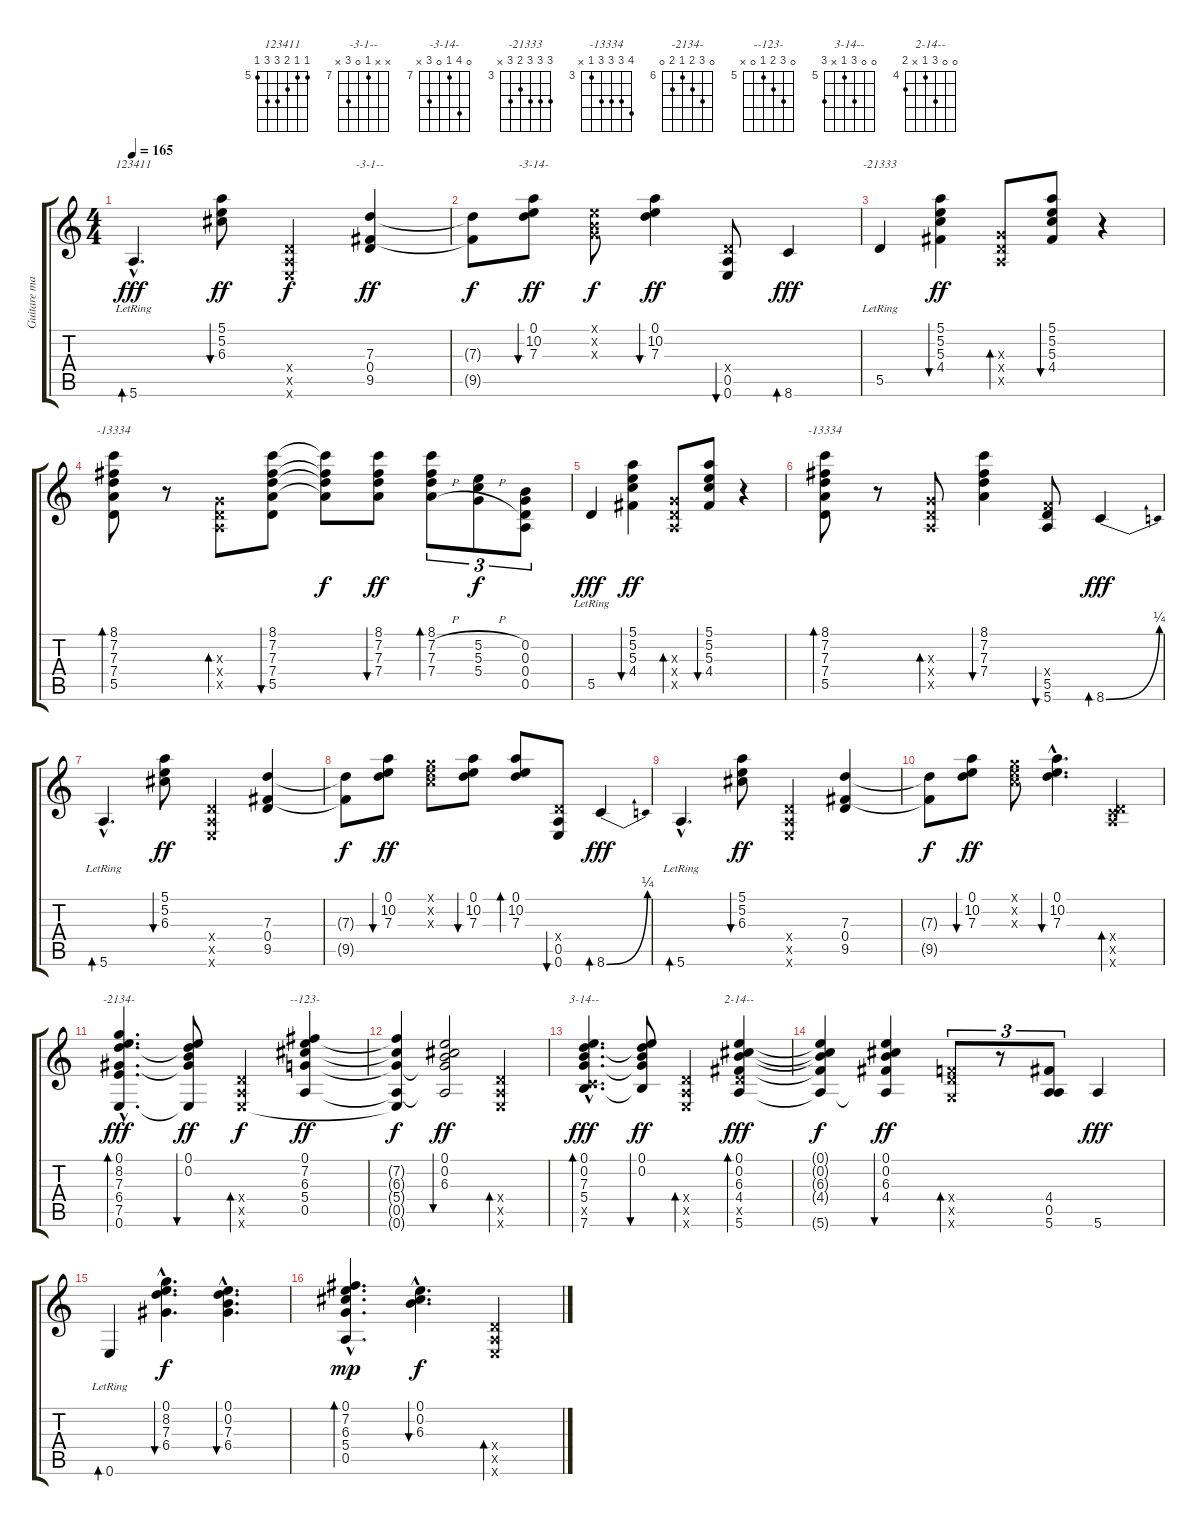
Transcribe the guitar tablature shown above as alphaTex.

\track ("Guitare mars 2001" "Guitare ma") {instrument acousticguitarnylon}
\staff {score tabs}
\tuning (E4 B3 G3 D3 A2 E2) {hide}
\chord ("123411" 5 5 6 7 7 5) {firstfret 5}
\chord ("-3-1--" x x 7 0 9 x) {firstfret 7}
\chord ("-3-14-" 0 10 7 0 9 x) {firstfret 7}
\chord ("-21333" 5 5 5 4 5 x) {firstfret 3}
\chord ("-13334" 8 7 7 7 5 x) {firstfret 5}
\chord ("-13334" 6 5 5 5 3 x) {firstfret 3}
\chord ("-2134-" 0 8 7 6 7 0) {firstfret 6}
\chord ("--123-" 0 7 6 5 0 x) {firstfret 5}
\chord ("3-14--" 0 0 7 5 x 7) {firstfret 5}
\chord ("2-14--" 0 0 6 4 x 5) {firstfret 4}
\ts (4 4)
\tempo 165
\clef g2
\ks c
5.6{hac lr}.4{d bd 30 ch "123411" dy fff} (5.1 5.2 6.3).8{bu 30 dy ff} (0.4{x} 0.5{x} 0.6{x}).4{dy f} (7.3 0.4 9.5).4{ch "-3-1--" dy ff} |
(7.3{t} 9.5{t}).8{dy f} (0.1 10.2 7.3).8{bu 30 ch "-3-14-" dy ff} (0.1{x} 0.2{x} 0.3{x}).8{dy f} (0.1 10.2 7.3).4{bu 30 dy ff} (0.4{x} 0.5 0.6).8{bu 30} 8.6.4{bd 30 dy fff} |
5.5{lr}.4{ch "-21333"} (5.1 5.2 5.3 4.4).4{bu 30 dy ff} (0.3{x} 0.4{x} 0.5{x}).8{bd 30} (5.1 5.2 5.3 4.4).8{bu 30} r.4 |
(8.1 7.2 7.3 7.4 5.5).8{bd 30 ch "-13334"} r.8 (0.3{x} 0.4{x} 0.5{x}).8{bd 30} (8.1 7.2 7.3 7.4 5.5).8{bu 30} (8.1{t} 7.2{t} 7.3{t} 7.4{t}).8{dy f} (8.1 7.2 7.3 7.4).8{bu 30 dy ff} (8.1 7.2{h} 7.3{h} 7.4{h}).8{tu (3 2) bd 30} (5.2{h} 5.3{h} 5.4{h}).8{tu (3 2) dy f} (0.2 0.3 0.4 0.5).8{tu (3 2)} |
5.5{lr}.4{dy fff} (5.1 5.2 5.3 4.4).4{bu 30 dy ff} (0.3{x} 0.4{x} 0.5{x}).8{bd 30} (5.1 5.2 5.3 4.4).8{bu 30} r.4 |
(8.1 7.2 7.3 7.4 5.5).8{bd 30 ch "-13334"} r.8 (0.3{x} 0.4{x} 0.5{x}).8{bd 30} (8.1 7.2 7.3 7.4).4{bu 30} (3.4{x} 5.5 5.6).8{bu 30} 8.6{be (bend 0 0 60 1)}.4{bd 30 dy fff} |
5.6{hac lr}.4{d bd 30} (5.1 5.2 6.3).8{bu 30 dy ff} (0.4{x} 0.5{x} 0.6{x}).4 (7.3 0.4 9.5).4 |
(7.3{t} 9.5{t}).8{dy f} (0.1 10.2 7.3).8{bu 30 dy ff} (0.1{x} 8.2{x} 5.3{x}).8 (0.1 10.2 7.3).8{bu 30} (0.1 10.2 7.3).8{bd 30} (0.4{x} 0.5 0.6).8{bu 30} 8.6{be (bend 0 0 60 1)}.4{bd 30 dy fff} |
5.6{hac lr}.4{d bd 30} (5.1 5.2 6.3).8{bu 30 dy ff} (0.4{x} 0.5{x} 0.6{x}).4 (7.3 0.4 9.5).4 |
(7.3{t} 9.5{t}).8{dy f} (0.1 10.2 7.3).8{bu 30 dy ff} (0.1{x} 8.2{x} 5.3{x}).8 (0.1{hac} 10.2{hac} 7.3{hac}).4{d bu 30} (0.4{x} 0.5{x} 8.6{x}).4{bd 30} |
(0.1{hac} 8.2{hac} 7.3{hac} 6.4{hac} 7.5{hac} 0.6{hac}).4{d bd 30 ch "-2134-" dy fff} (0.1 0.2 7.3{t} 6.4{t} 0.6{t}).8{bu 30 dy ff} (0.4{x} 0.5{x} 0.6{x}).4{bd 30 dy f} (0.1 7.2 6.3 5.4 0.5).4{ch "--123-" dy ff} |
(7.2{t} 6.3{t} 5.4{t} 0.5{t} 0.6{t}).4{dy f} (0.1 0.2 6.3 5.4{t} 0.5{t}).2{bu 30 dy ff} (0.4{x} 0.5{x} 0.6{x}).4{bd 30} |
(0.1{hac} 0.2{hac} 7.3{hac} 5.4{hac} 3.5{hac x} 7.6{hac}).4{d bd 30 ch "3-14--" dy fff} (0.1 0.2 7.3{t} 5.4{t} 7.6{t}).8{bu 30 dy ff} (0.4{x} 0.5{x} 0.6{x}).4{bd 30} (0.1 0.2 6.3 4.4 5.5{x} 5.6).4{bd 30 ch "2-14--" dy fff} |
(0.1{t} 0.2{t} 6.3{t} 4.4{t} 5.6{t}).4{dy f} (0.1 0.2 6.3 4.4 5.6{t}).4{bu 30 dy ff} (3.4{x} 5.5{x} 3.6{x}).8{tu (3 2) bd 30} r.8{tu (3 2)} (4.4 0.5 5.6).8{tu (3 2)} 5.6.4{dy fff} |
0.6{lr}.4{bd 60} (0.1{hac} 8.2{hac} 7.3{hac} 6.4{hac}).4{d bu 60 dy f} (0.1{hac} 0.2{hac} 7.3{hac} 6.4{hac}).4{d bu 30} |
(0.1{hac} 7.2{hac} 6.3{hac} 5.4{hac} 0.5{hac}).4{d bd 60 dy mp} (0.1{hac} 0.2{hac} 6.3{hac}).4{d bu 60 dy f} (0.4{x} 0.5{x} 0.6{x}).4{bd 60}
